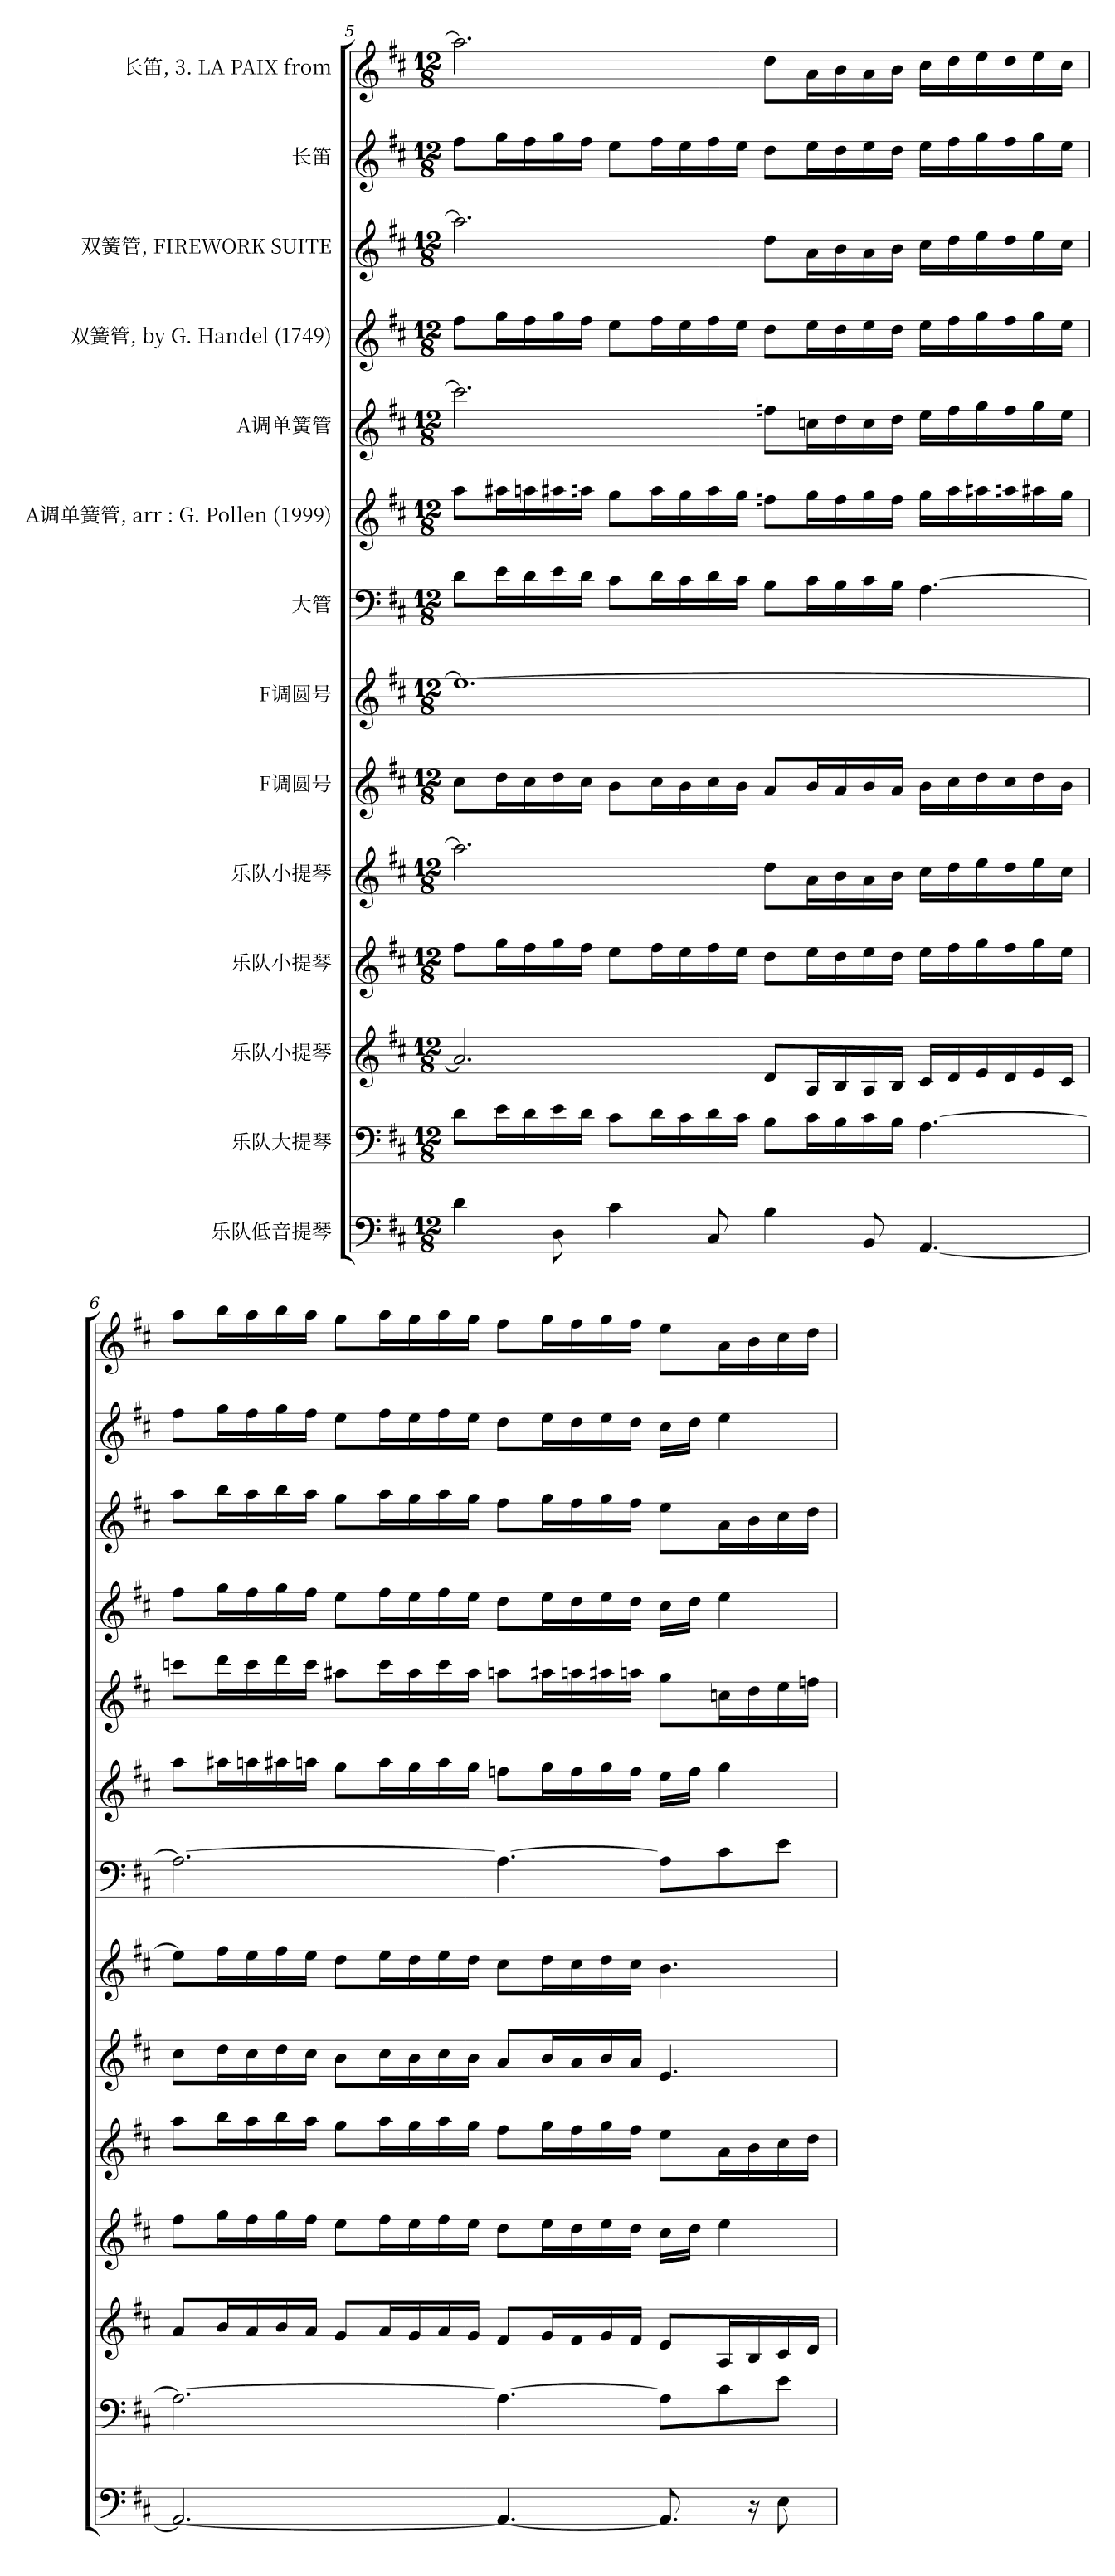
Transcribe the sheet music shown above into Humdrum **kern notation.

**kern	**kern	**kern	**kern	**kern	**kern	**kern	**kern	**kern	**kern	**kern	**kern	**kern	**kern
*part14	*part13	*part12	*part11	*part10	*part9	*part8	*part7	*part6	*part5	*part4	*part3	*part2	*part1
*staff14	*staff13	*staff12	*staff11	*staff10	*staff9	*staff8	*staff7	*staff6	*staff5	*staff4	*staff3	*staff2	*staff1
*I"乐队低音提琴	*I"乐队大提琴	*I"乐队小提琴	*I"乐队小提琴	*I"乐队小提琴	*I"F调圆号	*I"F调圆号	*I"大管	*I"A调单簧管, arr : G. Pollen (1999)	*I"A调单簧管	*I"双簧管, by G. Handel (1749)	*I"双簧管, FIREWORK SUITE	*I"长笛	*I"长笛, 3. LA PAIX from
!!LO:PB:g=z
*clefF4	*clefF4	*clefG2	*clefG2	*clefG2	*clefG2	*clefG2	*clefF4	*clefG2	*clefG2	*clefG2	*clefG2	*clefG2	*clefG2
*ITrd7c12	*	*	*	*	*ITrd4c7	*ITrd4c7	*	*ITrd2c3	*ITrd2c3	*	*	*	*
*k[f#c#]	*k[f#c#]	*k[f#c#]	*k[f#c#]	*k[f#c#]	*k[f#]	*k[f#]	*k[f#c#]	*k[f#c#g#d#a#]	*k[f#c#g#d#a#]	*k[f#c#]	*k[f#c#]	*k[f#c#]	*k[f#c#]
*M12/8	*M12/8	*M12/8	*M12/8	*M12/8	*M12/8	*M12/8	*M12/8	*M12/8	*M12/8	*M12/8	*M12/8	*M12/8	*M12/8
*MM54	*MM54	*MM54	*MM54	*MM54	*MM54	*MM54	*MM54	*MM54	*MM54	*MM54	*MM54	*MM54	*MM54
=5	=5	=5	=5	=5	=5	=5	=5	=5	=5	=5	=5	=5	=5
4D\	8d\L	2.a/]	8ff#\L	2.aa\]	8f#\L	1.a_	8d\L	8ff#\L	2.aa\]	8ff#\L	2.aa\]	8ff#\L	2.aa\]
.	16e\L	.	16gg\L	.	16g\L	.	16e\L	16ff##X\L	.	16gg\L	.	16gg\L	.
.	16d\	.	16ff#\	.	16f#\	.	16d\	16ff#X\	.	16ff#\	.	16ff#\	.
8DD\	16e\	.	16gg\	.	16g\	.	16e\	16ff##X\	.	16gg\	.	16gg\	.
.	16d\JJ	.	16ff#\JJ	.	16f#\JJ	.	16d\JJ	16ff#X\JJ	.	16ff#\JJ	.	16ff#\JJ	.
4C#\	8c#\L	.	8ee\L	.	8e\L	.	8c#\L	8ee\L	.	8ee\L	.	8ee\L	.
.	16d\L	.	16ff#\L	.	16f#\L	.	16d\L	16ff#\L	.	16ff#\L	.	16ff#\L	.
.	16c#\	.	16ee\	.	16e\	.	16c#\	16ee\	.	16ee\	.	16ee\	.
8CC#/	16d\	.	16ff#\	.	16f#\	.	16d\	16ff#\	.	16ff#\	.	16ff#\	.
.	16c#\JJ	.	16ee\JJ	.	16e\JJ	.	16c#\JJ	16ee\JJ	.	16ee\JJ	.	16ee\JJ	.
*	*	*	*	*	*	*	*	*	*	*	*	*	*MM50
4BB\	8B\L	8d/L	8dd\L	8dd\L	8d/L	.	8B\L	8ddn\L	8ddn\L	8dd\L	8dd\L	8dd\L	8dd\L
.	16c#\L	16A/L	16ee\L	16a\L	16e/L	.	16c#\L	16ee\L	16an\L	16ee\L	16a\L	16ee\L	16a\L
.	16B\	16B/	16dd\	16b\	16d/	.	16B\	16dd\	16b\	16dd\	16b\	16dd\	16b\
8BBB/	16c#\	16A/	16ee\	16a\	16e/	.	16c#\	16ee\	16a\	16ee\	16a\	16ee\	16a\
.	16B\JJ	16B/JJ	16dd\JJ	16b\JJ	16d/JJ	.	16B\JJ	16dd\JJ	16b\JJ	16dd\JJ	16b\JJ	16dd\JJ	16b\JJ
*	*	*	*	*	*	*	*	*	*	*	*	*	*MM48
[4.AAA/	[4.A\	16c#/LL	16ee\LL	16cc#\LL	16e\LL	.	[4.A\	16ee\LL	16cc#\LL	16ee\LL	16cc#\LL	16ee\LL	16cc#\LL
.	.	16d/	16ff#\	16dd\	16f#\	.	.	16ff#\	16dd\	16ff#\	16dd\	16ff#\	16dd\
.	.	16e/	16gg\	16ee\	16g\	.	.	16ff##X\	16ee\	16gg\	16ee\	16gg\	16ee\
.	.	16d/	16ff#\	16dd\	16f#\	.	.	16ff#X\	16dd\	16ff#\	16dd\	16ff#\	16dd\
.	.	16e/	16gg\	16ee\	16g\	.	.	16ff##X\	16ee\	16gg\	16ee\	16gg\	16ee\
.	.	16c#/JJ	16ee\JJ	16cc#\JJ	16e\JJ	.	.	16ee\JJ	16cc#\JJ	16ee\JJ	16cc#\JJ	16ee\JJ	16cc#\JJ
!!LO:PB:g=z
=6	=6	=6	=6	=6	=6	=6	=6	=6	=6	=6	=6	=6	=6
*	*	*	*	*	*	*	*	*	*	*	*	*	*MM50
2.AAA/_	2.A\_	8a/L	8ff#\L	8aa\L	8f#\L	8a\L]	2.A\_	8ff#\L	8aan\L	8ff#\L	8aa\L	8ff#\L	8aa\L
.	.	16b/L	16gg\L	16bb\L	16g\L	16b\L	.	16ff##X\L	16bb\L	16gg\L	16bb\L	16gg\L	16bb\L
.	.	16a/	16ff#\	16aa\	16f#\	16a\	.	16ff#X\	16aa\	16ff#\	16aa\	16ff#\	16aa\
.	.	16b/	16gg\	16bb\	16g\	16b\	.	16ff##X\	16bb\	16gg\	16bb\	16gg\	16bb\
.	.	16a/JJ	16ff#\JJ	16aa\JJ	16f#\JJ	16a\JJ	.	16ff#X\JJ	16aa\JJ	16ff#\JJ	16aa\JJ	16ff#\JJ	16aa\JJ
.	.	8g/L	8ee\L	8gg\L	8e\L	8g\L	.	8ee\L	8ff##X\L	8ee\L	8gg\L	8ee\L	8gg\L
.	.	16a/L	16ff#\L	16aa\L	16f#\L	16a\L	.	16ff#\L	16aa\L	16ff#\L	16aa\L	16ff#\L	16aa\L
.	.	16g/	16ee\	16gg\	16e\	16g\	.	16ee\	16ff##\	16ee\	16gg\	16ee\	16gg\
.	.	16a/	16ff#\	16aa\	16f#\	16a\	.	16ff#\	16aa\	16ff#\	16aa\	16ff#\	16aa\
.	.	16g/JJ	16ee\JJ	16gg\JJ	16e\JJ	16g\JJ	.	16ee\JJ	16ff##\JJ	16ee\JJ	16gg\JJ	16ee\JJ	16gg\JJ
4.AAA/_	4.A\_	8f#/L	8dd\L	8ff#\L	8d/L	8f#\L	4.A\_	8ddn\L	8ff#X\L	8dd\L	8ff#\L	8dd\L	8ff#\L
.	.	16g/L	16ee\L	16gg\L	16e/L	16g\L	.	16ee\L	16ff##X\L	16ee\L	16gg\L	16ee\L	16gg\L
.	.	16f#/	16dd\	16ff#\	16d/	16f#\	.	16dd\	16ff#X\	16dd\	16ff#\	16dd\	16ff#\
.	.	16g/	16ee\	16gg\	16e/	16g\	.	16ee\	16ff##X\	16ee\	16gg\	16ee\	16gg\
.	.	16f#/JJ	16dd\JJ	16ff#\JJ	16d/JJ	16f#\JJ	.	16dd\JJ	16ff#X\JJ	16dd\JJ	16ff#\JJ	16dd\JJ	16ff#\JJ
8.AAA/]	8A\L]	8e/L	16cc#\LL	8ee\L	4.A/	4.e\	8A\L]	16cc#\LL	8ee\L	16cc#\LL	8ee\L	16cc#\LL	8ee\L
.	.	.	16dd\JJ	.	.	.	.	16dd\JJ	.	16dd\JJ	.	16dd\JJ	.
*	*	*	*	*	*	*	*	*	*	*	*	*	*MM52
.	8c#\	16A/L	4ee\	16a\L	.	.	8c#\	4ee\	16an\L	4ee\	16a\L	4ee\	16a\L
16r	.	16B/	.	16b\	.	.	.	.	16b\	.	16b\	.	16b\
8EE\	8e\J	16c#/	.	16cc#\	.	.	8e\J	.	16cc#\	.	16cc#\	.	16cc#\
.	.	16d/JJ	.	16dd\JJ	.	.	.	.	16ddn\JJ	.	16dd\JJ	.	16dd\JJ
=	=	=	=	=	=	=	=	=	=	=	=	=	=
*-	*-	*-	*-	*-	*-	*-	*-	*-	*-	*-	*-	*-	*-
